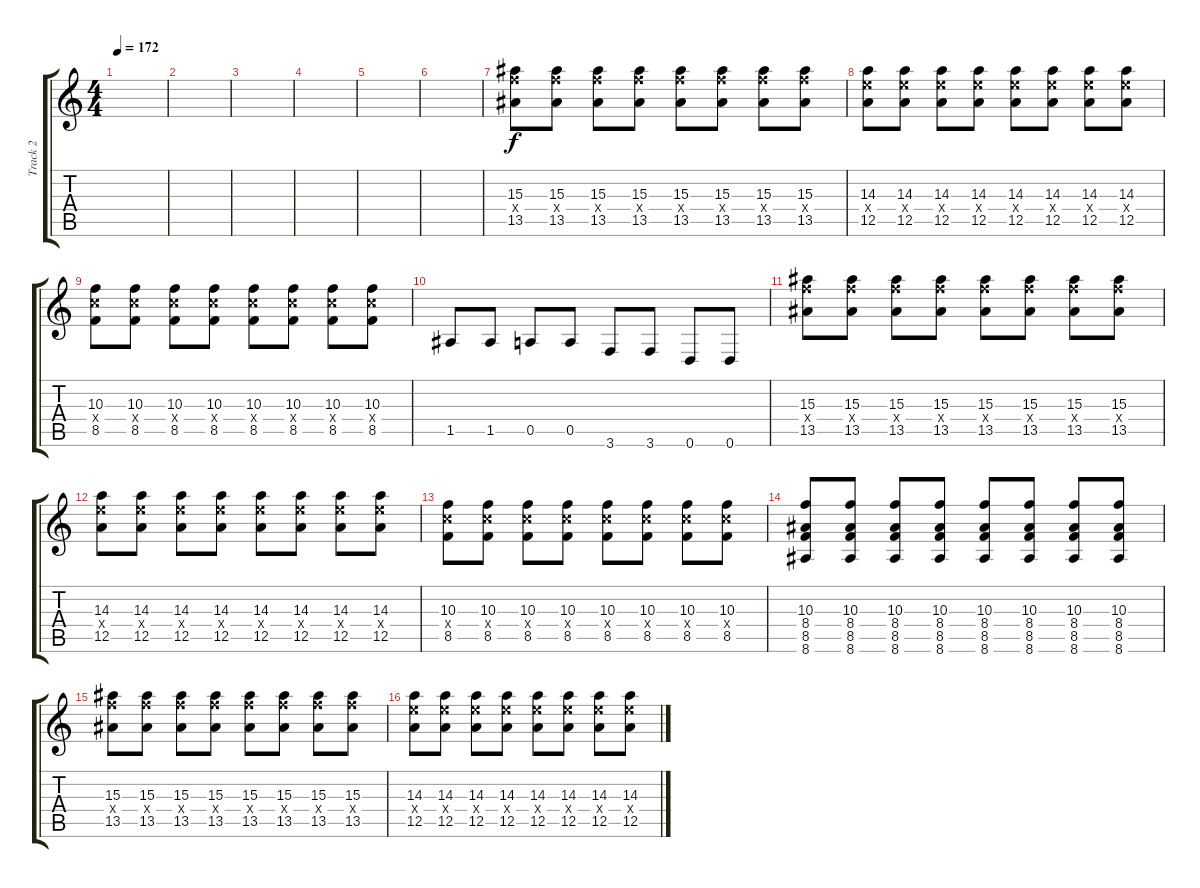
\track ("Track 2" "Track 2") {instrument overdrivenguitar}
\staff {score tabs}
\tuning (E4 B3 G3 D3 A2 D2) {hide}
\ts (4 4)
\tempo 172
\clef g2
\ks c
|
|
|
|
|
|
(15.3 15.4{x} 13.5).8 (15.3 15.4{x} 13.5).8 (15.3 15.4{x} 13.5).8 (15.3 15.4{x} 13.5).8 (15.3 15.4{x} 13.5).8 (15.3 15.4{x} 13.5).8 (15.3 15.4{x} 13.5).8 (15.3 15.4{x} 13.5).8 |
(14.3 14.4{x} 12.5).8 (14.3 14.4{x} 12.5).8 (14.3 14.4{x} 12.5).8 (14.3 14.4{x} 12.5).8 (14.3 14.4{x} 12.5).8 (14.3 14.4{x} 12.5).8 (14.3 14.4{x} 12.5).8 (14.3 14.4{x} 12.5).8 |
(10.3 10.4{x} 8.5).8 (10.3 10.4{x} 8.5).8 (10.3 10.4{x} 8.5).8 (10.3 10.4{x} 8.5).8 (10.3 10.4{x} 8.5).8 (10.3 10.4{x} 8.5).8 (10.3 10.4{x} 8.5).8 (10.3 10.4{x} 8.5).8 |
1.5.8 1.5.8 0.5.8 0.5.8 3.6.8 3.6.8 0.6.8 0.6.8 |
(15.3 15.4{x} 13.5).8 (15.3 15.4{x} 13.5).8 (15.3 15.4{x} 13.5).8 (15.3 15.4{x} 13.5).8 (15.3 15.4{x} 13.5).8 (15.3 15.4{x} 13.5).8 (15.3 15.4{x} 13.5).8 (15.3 15.4{x} 13.5).8 |
(14.3 14.4{x} 12.5).8 (14.3 14.4{x} 12.5).8 (14.3 14.4{x} 12.5).8 (14.3 14.4{x} 12.5).8 (14.3 14.4{x} 12.5).8 (14.3 14.4{x} 12.5).8 (14.3 14.4{x} 12.5).8 (14.3 14.4{x} 12.5).8 |
(10.3 10.4{x} 8.5).8 (10.3 10.4{x} 8.5).8 (10.3 10.4{x} 8.5).8 (10.3 10.4{x} 8.5).8 (10.3 10.4{x} 8.5).8 (10.3 10.4{x} 8.5).8 (10.3 10.4{x} 8.5).8 (10.3 10.4{x} 8.5).8 |
(10.3 8.4 8.5 8.6).8 (10.3 8.4 8.5 8.6).8 (10.3 8.4 8.5 8.6).8 (10.3 8.4 8.5 8.6).8 (10.3 8.4 8.5 8.6).8 (10.3 8.4 8.5 8.6).8 (10.3 8.4 8.5 8.6).8 (10.3 8.4 8.5 8.6).8 |
(15.3 15.4{x} 13.5).8 (15.3 15.4{x} 13.5).8 (15.3 15.4{x} 13.5).8 (15.3 15.4{x} 13.5).8 (15.3 15.4{x} 13.5).8 (15.3 15.4{x} 13.5).8 (15.3 15.4{x} 13.5).8 (15.3 15.4{x} 13.5).8 |
(14.3 14.4{x} 12.5).8 (14.3 14.4{x} 12.5).8 (14.3 14.4{x} 12.5).8 (14.3 14.4{x} 12.5).8 (14.3 14.4{x} 12.5).8 (14.3 14.4{x} 12.5).8 (14.3 14.4{x} 12.5).8 (14.3 14.4{x} 12.5).8
